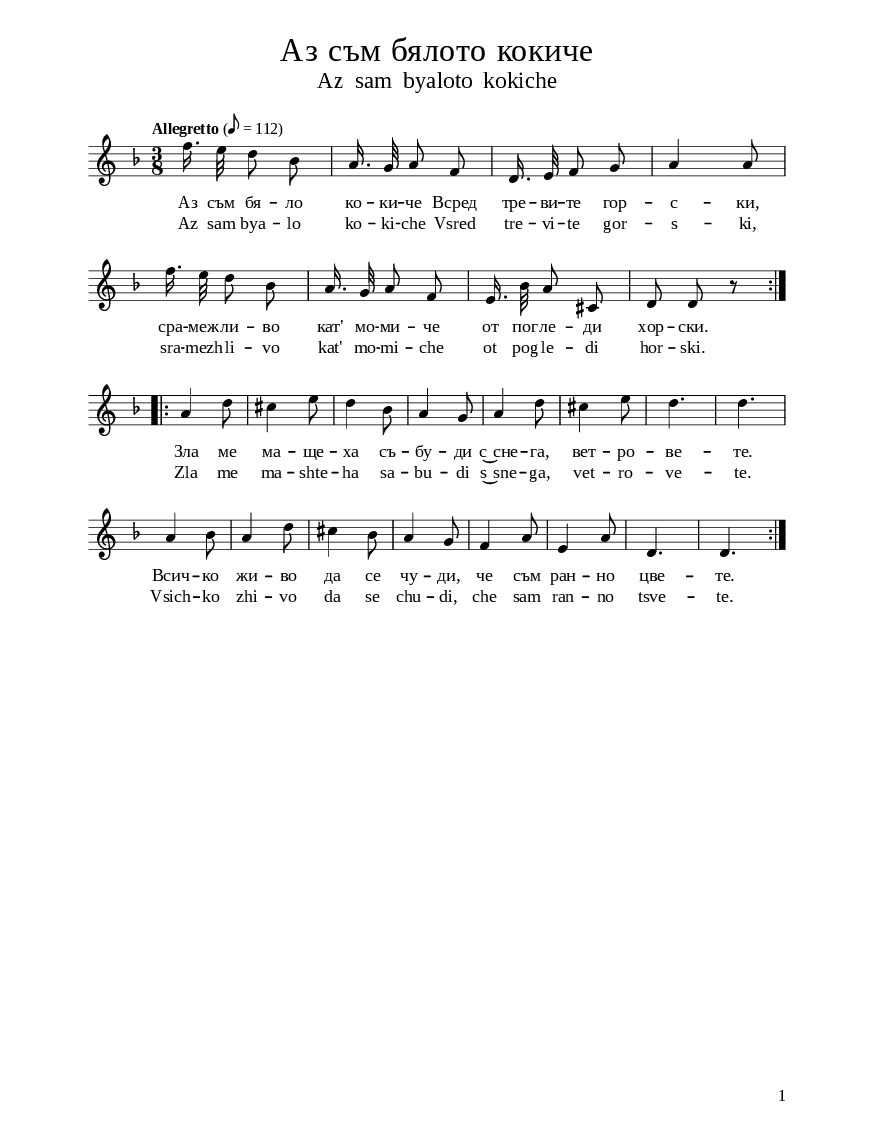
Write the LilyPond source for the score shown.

\version "2.18.2"

\paper {
  #(set-paper-size "a5")
}

\bookpart {
  \paper {
    print-all-headers = ##t
    print-page-number = ##t
    print-first-page-number = ##t

    % put page numbers on the bottom
    oddHeaderMarkup = \markup ""
    evenHeaderMarkup = \markup ""
    oddFooterMarkup = \markup
    \fill-line {
      ""
      \on-the-fly #print-page-number-check-first \fromproperty #'page:page-number-string
    }
    evenFooterMarkup = \markup
    \fill-line {
      \on-the-fly #print-page-number-check-first \fromproperty #'page:page-number-string
      ""
    }

    left-margin = 1.5\cm
    right-margin = 1.5\cm
    top-margin = 1.6\cm
    bottom-margin = 1.2\cm
    ragged-bottom = ##t % do not spread the staves to fill the whole vertical space

    % change lyrics and titles font (affects notes also)
    fonts =
    #(make-pango-font-tree
      "Times New Roman"
      "DejaVu Sans"
      "DejaVu Sans Mono"
      (/ (* staff-height pt) 3.6))

    % change distance between staves
    system-system-spacing =
    #'((basic-distance . 12)
       (minimum-distance . 6)
       (padding . 1)
       (stretchability . 12))
  }

  \header {
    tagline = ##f
  }

  \score{
    \layout { 
      indent = 0.0\cm % remove first line indentation
      %ragged-last = ##t % do not spread last line to fill the whole space
      \context {
        \Score
        \omit BarNumber %remove bar numbers
      } % context

      \context { % change staff size
        \Staff
        fontSize = #+0 % affects notes size only
        \override StaffSymbol #'staff-space = #(magstep -3)
        \override StaffSymbol #'thickness = #0.5
        \override BarLine #'hair-thickness = #1
        %\override StaffSymbol #'ledger-line-thickness = #'(0 . 0)
      }

      \context { % adjust space between staff and lyrics and between the two lyric lines
        \Lyrics
        \override VerticalAxisGroup.nonstaff-relatedstaff-spacing = #'((basic-distance . 4.5))
        \override VerticalAxisGroup.nonstaff-nonstaff-spacing = #'((minimum-distance . 2))
      }
    } % layout

    \new Voice \absolute  {
      \clef treble
      \key f \major
      \time 3/8 
      %\tempo "Allegretto" 8 = 112
      \tempo \markup { % make tempo note smaller
        \concat { "Allegretto" \normal-text { " (" }
                  \teeny \general-align #Y #DOWN \note #"8" #0.8
                  \normal-text { " = 112)" }
        }
      }
      \autoBeamOff

      f''16. e''32 d''8 bes' | a'16. g'32 a'8 f' | d'16. e'32 f'8 g' | a'4 a'8 \break |
      f''16. e''32 d''8 bes' | a'16. g'32 a'8 f' | e'16. bes'32 a'8 cis' | d'8 d' r | \bar ":|." \break
      \repeat volta 2 { 
        \bar ":|.|:"
        a'4 d''8 | cis''4 e''8 | d''4 bes'8 | a'4 g'8 | a'4 d''8 | cis''4 e''8 | d''4. |  d''4. \break | % 17
        a'4 bes'8 | a'4 d''8 | cis''4 bes'8 |  a'4 g'8 | f'4 a'8 | e'4 a'8 |  d'4. | d'4. } \break |
    }
  
    \addlyrics {Аз съм бя -- ло ко -- ки -- че
                Всред тре -- ви -- те гор -- с -- ки,
                сра -- меж -- ли -- во кат' мо -- ми -- че
                от пог -- ле -- ди хор -- ски. Зла ме ма -- ще -- ха съ -- бу -- ди
                с~сне -- га, вет -- ро -- ве -- те.  
                Всич -- ко жи -- во да се чу -- ди,
                че съм ран -- но цве -- те.}
                \addlyrics {Az sam bya -- lo ko -- ki -- che
                Vsred tre -- vi -- te gor -- s -- ki,
                sra -- mezh -- li -- vo kat' mo -- mi -- che
                ot pog -- le -- di hor -- ski. Zla me ma -- shte -- ha sa -- bu -- di
                s~sne -- ga, vet -- ro -- ve -- te.  
                Vsich -- ko zhi -- vo da se chu -- di,
                che sam ran -- no tsve -- te.}
  
                \header {
                  title = \markup \column \normal-text \fontsize #2.5 {
                    \center-align
                    \line { Аз съм бялото кокиче }
                    \vspace #-0.6
                    \center-align
                    \line \fontsize #-3 { Az sam byaloto kokiche }
                    \vspace #-0.8
                    \center-align
                    \line \fontsize #-3 { " " }
                  }
                }
  
                \midi{}

    } % score

    \pageBreak

    \markup \fontsize #+2.5 {
      \hspace #1
      \override #'(baseline-skip . 2.4) % affects space between column lines
      \column {
        \line {    2. Радост нова ви показвам }
        \line {   "   " с чашка ранобудна }  
        \line {   "   " и за пролетта разказвам }
        \line {   "   " приказчица чудна. } 
      
        \line { " " }
        \line {  3. Че след мене теменужка  }
        \line {   "   " у вас ще гостува, }  
        \line {   "   " че със тая мила дружка }
        \line {   "   " славей ще се чува. } 
      
        \line { " " }
        \line { 4. Че агънца ще заблеят  }
        \line {   "   " в ливади зелени, }  
        \line {   "   " че орачи ще засеят }
        \line {   "   " ниви наторени. } 
      
        \line { " " }
        \line { 5. Златни класове ще зреят  }
        \line {   "   " в тези чудни ниви, }  
        \line {   "   " ангели ще славят Бога }
        \line {   "   " с песни най-красиви. } 
      }

      \hspace #5
      \override #'(baseline-skip . 2.4)
      \column {
        \line { 2. Radost nova vi pokazvam }
        \line {   "   " s kaschka ranobudna, }  
        \line {   "   " i sa proletta razkazvam }
        \line {   "   " prikazchiza chudna} 
      
        \line { " " }
        \line { 3. Che sled mene temenuzka, }
        \line {   "   " u vas ste gostuva}  
        \line {   "   " che sas taka mila druzka }
        \line {   "   " slavei ste se chuva. } 
      
        \line { " " }
        \line { 4. Che aganza ste sablejat }
        \line {   "   " v livadi zeleni}  
        \line {   "   " che orachi ste sasejat }
        \line {   "   " nivi natoreni.} 
      
        \line { " " }
        \line { 5. Zlatni klasove ste zrejat }
        \line {   "   " v tez chudni nivi}  
        \line {   "   " angeli ste slavjat Boga }
        \line {   "   " s pesni naj-krasivi.} 
      } %column
    } % markup

    \pageBreak

    % include foreign translation(s) of the song
    \version "2.18.2"

\markup \fill-line { \fontsize #6 "Ich bin das weiße Schneeglöckchen" }
\markup \null
\markup \null
\markup \fontsize #+2.5 {
    \hspace #10
    \override #'(baseline-skip . 2)
    \column {
     \line { " " }
     
  \line {1. Ich bin das weiße Schneeglöckchen}

  \line { " "inmitten der Gräsern des Waldes,}

  \line { " "schüchtern wie ein junges Mädchen }

  \line { " "unter den Blicken der Menschen. }
  \line { " " }

    \line { "   " \italic { Refrain } ... }
  \line { " "Die böse Stiefmutter hat mich geweckt, }

  \line { " "mit dem Schnee und mit dem Wind. }

  \line { " "Alles Lebendige wundert sich, }

  \line { " "dass ich eine Frühblüher bin.}

  \line { " "2. Ich zeige euch eine neue Freude}

  \line { " "mit einem früh erwachten Glöckchen,}

  \line { " "und erzähle über den Frühling}

  \line { " "ein wunderbares Märchen,}
  \line { " " }

    \line { "   " \italic { Refrain } ... }

  \line { " "dass nach mir das Veilchen}

  \line { " "bei euch Gast sein wird, }

  \line { " "und dass man mit dieser lieben Freundin}

  \line { " "die Nachtigall hören wird.}

  \line { " "3. dass Lämmer blöken werden}

  \line { " "auf grünen Weiden, }

  \line { " "die Bauer werden }

  \line { " "die gedüngten Feldern säen.}
  \line { " " }

    \line { "   " \italic { Refrain } ... }

  \line { " "Goldene Ähren werden reifen,}

  \line { " "auf diesen wunderbaren Feldern.} 

  \line { " "Die Engel werden Gott loben }

  \line { " "mit den allerschönsten Liedern.}
    }
}


  } % bookpart
